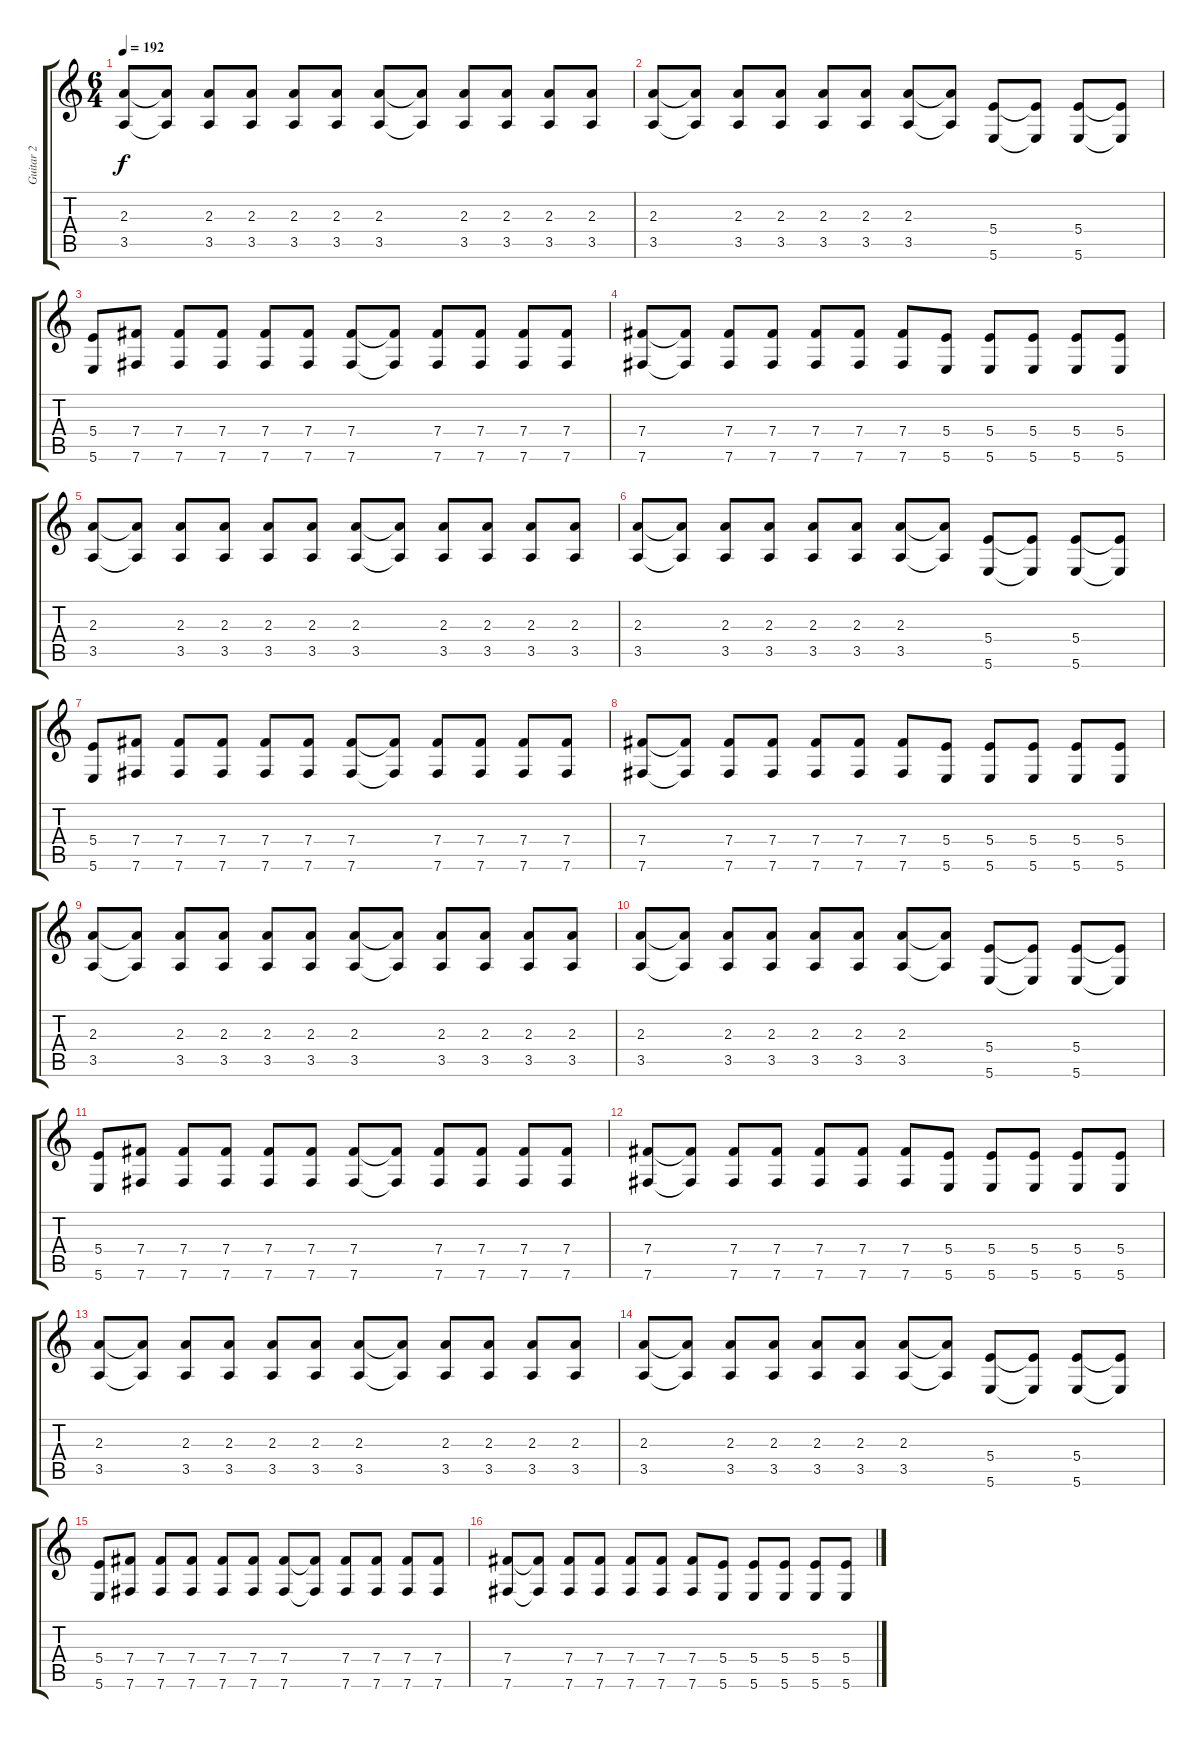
\track ("Guitar 2" "Guitar 2") {instrument distortionguitar}
\staff {score tabs}
\tuning (E4 B3 G3 B2 Gb2 B1) {hide}
\ts (6 4)
\tempo 192
\clef g2
\ks c
(2.3 3.5).8{dy f} (2.3{t} 3.5{t}).8 (2.3 3.5).8 (2.3 3.5).8 (2.3 3.5).8 (2.3 3.5).8 (2.3 3.5).8 (2.3{t} 3.5{t}).8 (2.3 3.5).8 (2.3 3.5).8 (2.3 3.5).8 (2.3 3.5).8 |
(2.3 3.5).8 (2.3{t} 3.5{t}).8 (2.3 3.5).8 (2.3 3.5).8 (2.3 3.5).8 (2.3 3.5).8 (2.3 3.5).8 (2.3{t} 3.5{t}).8 (5.4 5.6).8 (5.4{t} 5.6{t}).8 (5.4 5.6).8 (5.4{t} 5.6{t}).8 |
(5.4 5.6).8 (7.4 7.6).8 (7.4 7.6).8 (7.4 7.6).8 (7.4 7.6).8 (7.4 7.6).8 (7.4 7.6).8 (7.4{t} 7.6{t}).8 (7.4 7.6).8 (7.4 7.6).8 (7.4 7.6).8 (7.4 7.6).8 |
(7.4 7.6).8 (7.4{t} 7.6{t}).8 (7.4 7.6).8 (7.4 7.6).8 (7.4 7.6).8 (7.4 7.6).8 (7.4 7.6).8 (5.4 5.6).8 (5.4 5.6).8 (5.4 5.6).8 (5.4 5.6).8 (5.4 5.6).8 |
(2.3 3.5).8 (2.3{t} 3.5{t}).8 (2.3 3.5).8 (2.3 3.5).8 (2.3 3.5).8 (2.3 3.5).8 (2.3 3.5).8 (2.3{t} 3.5{t}).8 (2.3 3.5).8 (2.3 3.5).8 (2.3 3.5).8 (2.3 3.5).8 |
(2.3 3.5).8 (2.3{t} 3.5{t}).8 (2.3 3.5).8 (2.3 3.5).8 (2.3 3.5).8 (2.3 3.5).8 (2.3 3.5).8 (2.3{t} 3.5{t}).8 (5.4 5.6).8 (5.4{t} 5.6{t}).8 (5.4 5.6).8 (5.4{t} 5.6{t}).8 |
(5.4 5.6).8 (7.4 7.6).8 (7.4 7.6).8 (7.4 7.6).8 (7.4 7.6).8 (7.4 7.6).8 (7.4 7.6).8 (7.4{t} 7.6{t}).8 (7.4 7.6).8 (7.4 7.6).8 (7.4 7.6).8 (7.4 7.6).8 |
(7.4 7.6).8 (7.4{t} 7.6{t}).8 (7.4 7.6).8 (7.4 7.6).8 (7.4 7.6).8 (7.4 7.6).8 (7.4 7.6).8 (5.4 5.6).8 (5.4 5.6).8 (5.4 5.6).8 (5.4 5.6).8 (5.4 5.6).8 |
(2.3 3.5).8 (2.3{t} 3.5{t}).8 (2.3 3.5).8 (2.3 3.5).8 (2.3 3.5).8 (2.3 3.5).8 (2.3 3.5).8 (2.3{t} 3.5{t}).8 (2.3 3.5).8 (2.3 3.5).8 (2.3 3.5).8 (2.3 3.5).8 |
(2.3 3.5).8 (2.3{t} 3.5{t}).8 (2.3 3.5).8 (2.3 3.5).8 (2.3 3.5).8 (2.3 3.5).8 (2.3 3.5).8 (2.3{t} 3.5{t}).8 (5.4 5.6).8 (5.4{t} 5.6{t}).8 (5.4 5.6).8 (5.4{t} 5.6{t}).8 |
(5.4 5.6).8 (7.4 7.6).8 (7.4 7.6).8 (7.4 7.6).8 (7.4 7.6).8 (7.4 7.6).8 (7.4 7.6).8 (7.4{t} 7.6{t}).8 (7.4 7.6).8 (7.4 7.6).8 (7.4 7.6).8 (7.4 7.6).8 |
(7.4 7.6).8 (7.4{t} 7.6{t}).8 (7.4 7.6).8 (7.4 7.6).8 (7.4 7.6).8 (7.4 7.6).8 (7.4 7.6).8 (5.4 5.6).8 (5.4 5.6).8 (5.4 5.6).8 (5.4 5.6).8 (5.4 5.6).8 |
(2.3 3.5).8 (2.3{t} 3.5{t}).8 (2.3 3.5).8 (2.3 3.5).8 (2.3 3.5).8 (2.3 3.5).8 (2.3 3.5).8 (2.3{t} 3.5{t}).8 (2.3 3.5).8 (2.3 3.5).8 (2.3 3.5).8 (2.3 3.5).8 |
(2.3 3.5).8 (2.3{t} 3.5{t}).8 (2.3 3.5).8 (2.3 3.5).8 (2.3 3.5).8 (2.3 3.5).8 (2.3 3.5).8 (2.3{t} 3.5{t}).8 (5.4 5.6).8 (5.4{t} 5.6{t}).8 (5.4 5.6).8 (5.4{t} 5.6{t}).8 |
(5.4 5.6).8 (7.4 7.6).8 (7.4 7.6).8 (7.4 7.6).8 (7.4 7.6).8 (7.4 7.6).8 (7.4 7.6).8 (7.4{t} 7.6{t}).8 (7.4 7.6).8 (7.4 7.6).8 (7.4 7.6).8 (7.4 7.6).8 |
(7.4 7.6).8 (7.4{t} 7.6{t}).8 (7.4 7.6).8 (7.4 7.6).8 (7.4 7.6).8 (7.4 7.6).8 (7.4 7.6).8 (5.4 5.6).8 (5.4 5.6).8 (5.4 5.6).8 (5.4 5.6).8 (5.4 5.6).8
